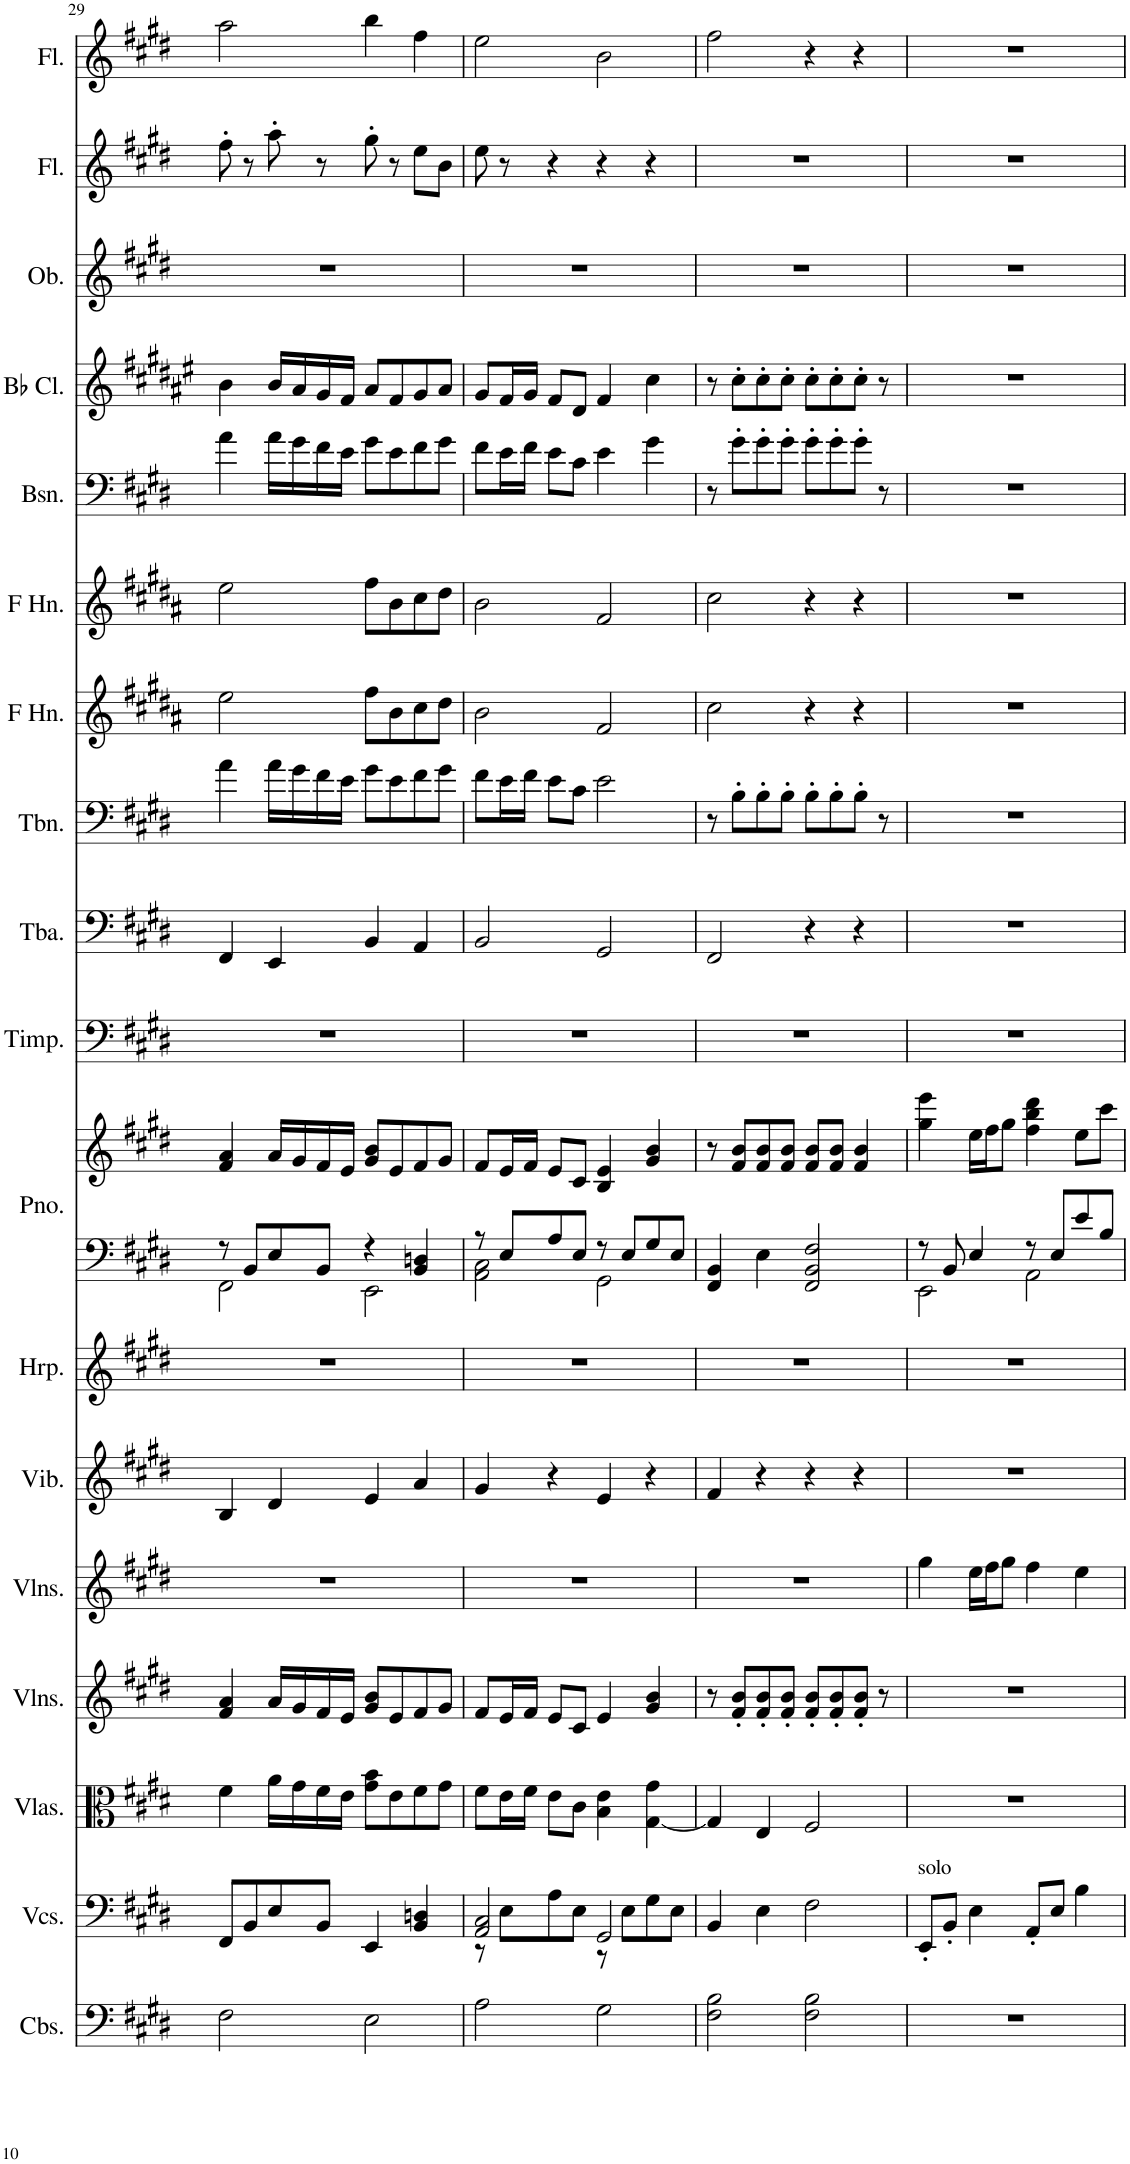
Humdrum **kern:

**kern	**kern	**kern	**kern	**kern	**kern	**kern	**kern	**kern	**kern	**kern	**kern	**kern	**kern	**kern	**kern	**kern	**kern	**kern
*part18	*part17	*part16	*part15	*part14	*part13	*part12	*part11	*part11	*part10	*part9	*part8	*part7	*part6	*part5	*part4	*part3	*part2	*part1
*staff19	*staff18	*staff17	*staff16	*staff15	*staff14	*staff13	*staff12	*staff11	*staff10	*staff9	*staff8	*staff7	*staff6	*staff5	*staff4	*staff3	*staff2	*staff1
*I"Contrabasses	*I"Violoncellos	*I"Violas	*I"Violins	*I"Violins	*I"Vibraphone	*I"Harp	*I"Piano	*	*I"Timpani	*I"Tuba	*I"Trombone	*I"Horn in F	*I"Horn in F	*I"Bassoon	*I"Bb Clarinet	*I"Oboe	*I"Flute	*I"Flute
*I'Cbs.	*I'Vcs.	*I'Vlas.	*I'Vlns.	*I'Vlns.	*I'Vib.	*I'Hrp.	*I'Pno.	*	*I'Timp.	*I'Tba.	*I'Tbn.	*	*	*I'Bsn.	*I'Bb Cl.	*I'Ob.	*I'Fl.	*I'Fl.
!!LO:PB:g=z
*clefF4	*clefF4	*clefC3	*clefG2	*clefG2	*clefG2	*clefG2	*clefF4	*clefG2	*clefF4	*clefF4	*clefF4	*clefG2	*clefG2	*clefF4	*clefG2	*clefG2	*clefG2	*clefG2
*Trd7c12	*	*	*	*	*	*	*	*	*	*	*	*Trd4c7	*Trd4c7	*	*Trd1c2	*	*	*
*k[f#c#g#d#]	*k[f#c#g#d#]	*k[f#c#g#d#]	*k[f#c#g#d#]	*k[f#c#g#d#]	*k[f#c#g#d#]	*k[f#c#g#d#]	*k[f#c#g#d#]	*k[f#c#g#d#]	*k[f#c#g#d#]	*k[f#c#g#d#]	*k[f#c#g#d#]	*k[f#c#g#d#a#]	*k[f#c#g#d#a#]	*k[f#c#g#d#]	*k[f#c#g#d#a#e#]	*k[f#c#g#d#]	*k[f#c#g#d#]	*k[f#c#g#d#]
*M4/4	*M4/4	*M4/4	*M4/4	*M4/4	*M4/4	*M4/4	*M4/4	*M4/4	*M4/4	*M4/4	*M4/4	*M4/4	*M4/4	*M4/4	*M4/4	*M4/4	*M4/4	*M4/4
=29	=29	=29	=29	=29	=29	=29	=29	=29	=29	=29	=29	=29	=29	=29	=29	=29	=29	=29
*	*	*	*	*	*	*	*^	*	*	*	*	*	*	*	*	*	*	*
2F#\	8FF#/L	4f#\	4f#/ 4a/	1r	4B/	1r	8r	2FF#\	4f#/ 4a/	1r	4FF#/	4a\	2ee\	2ee\	4a\	4b\	1r	8ff#'\	2aa\
.	8BB/	.	.	.	.	.	8BB/L	.	.	.	.	.	.	.	.	.	.	8r	.
.	8E/	16a\LL	16a/LL	.	4d#/	.	8E/	.	16a/LL	.	4EE/	16a\LL	.	.	16a\LL	16b/LL	.	8aa'\	.
.	.	16g#\	16g#/	.	.	.	.	.	16g#/	.	.	16g#\	.	.	16g#\	16a#/	.	.	.
.	8BB/J	16f#\	16f#/	.	.	.	8BB/J	.	16f#/	.	.	16f#\	.	.	16f#\	16g#/	.	8r	.
.	.	16e\JJ	16e/JJ	.	.	.	.	.	16e/JJ	.	.	16e\JJ	.	.	16e\JJ	16f#/JJ	.	.	.
2E\	4EE/	8g#\ 8b\L	8g#/ 8b/L	.	4e/	.	4r	2EE\	8g#/ 8b/L	.	4BB/	8g#\L	8ff#\L	8ff#\L	8g#\L	8a#/L	.	8gg#'\	4bb\
.	.	8e\	8e/	.	.	.	.	.	8e/	.	.	8e\	8b\	8b\	8e\	8f#/	.	8r	.
.	4BB/ 4Dn/	8f#\	8f#/	.	4a/	.	4BB/ 4Dn/	.	8f#/	.	4AA/	8f#\	8cc#\	8cc#\	8f#\	8g#/	.	8ee\L	4ff#\
.	.	8g#\J	8g#/J	.	.	.	.	.	8g#/J	.	.	8g#\J	8dd#\J	8dd#\J	8g#\J	8a#/J	.	8b\J	.
=30	=30	=30	=30	=30	=30	=30	=30	=30	=30	=30	=30	=30	=30	=30	=30	=30	=30	=30	=30
*	*^	*	*	*	*	*	*	*	*	*	*	*	*	*	*	*	*	*	*
2A\	2AA/ 2C#/	8r	8f#\L	8f#/L	1r	4g#/	1r	8r	2AA\ 2C#\	8f#/L	1r	2BB/	8f#\L	2b\	2b\	8f#\L	8g#/L	1r	8ee\	2ee\
.	.	8E\L	16e\L	16e/L	.	.	.	8E/L	.	16e/L	.	.	16e\L	.	.	16e\L	16f#/L	.	8r	.
.	.	.	16f#\JJ	16f#/JJ	.	.	.	.	.	16f#/JJ	.	.	16f#\JJ	.	.	16f#\JJ	16g#/JJ	.	.	.
.	.	8A\	8e\L	8e/L	.	4r	.	8A/	.	8e/L	.	.	8e\L	.	.	8e\L	8f#/L	.	4r	.
.	.	8E\J	8c#\J	8c#/J	.	.	.	8E/J	.	8c#/J	.	.	8c#\J	.	.	8c#\J	8d#/J	.	.	.
2G#\	2GG#/	8r	4B\ 4e\	4e/	.	4e/	.	8r	2GG#\	4B/ 4e/	.	2GG#/	2e\	2f#/	2f#/	4e\	4f#/	.	4r	2b\
.	.	8E\L	.	.	.	.	.	8E/L	.	.	.	.	.	.	.	.	.	.	.	.
.	.	8G#\	[4G#\ 4g#\	4g#/ 4b/	.	4r	.	8G#/	.	4g#/ 4b/	.	.	.	.	.	4g#\	4cc#\	.	4r	.
.	.	8E\J	.	.	.	.	.	8E/J	.	.	.	.	.	.	.	.	.	.	.	.
*	*v	*v	*	*	*	*	*	*v	*v	*	*	*	*	*	*	*	*	*	*	*
=31	=31	=31	=31	=31	=31	=31	=31	=31	=31	=31	=31	=31	=31	=31	=31	=31	=31	=31
2F#\ 2B\	4BB/	4G#/]	8r	1r	4f#/	1r	4FF#/ 4BB/	8r	1r	2FF#/	8r	2cc#\	2cc#\	8r	8r	1r	1r	2ff#\
.	.	.	8f#/' 8b/'L	.	.	.	.	8f#/ 8b/L	.	.	8B'\L	.	.	8g#'\L	8cc#'\L	.	.	.
.	4E\	4E/	8f#/' 8b/'	.	4r	.	4E\	8f#/ 8b/	.	.	8B'\	.	.	8g#'\	8cc#'\	.	.	.
.	.	.	8f#/' 8b/'J	.	.	.	.	8f#/ 8b/J	.	.	8B'\J	.	.	8g#'\J	8cc#'\J	.	.	.
2F#\ 2B\	2F#\	2F#/	8f#/' 8b/'L	.	4r	.	2FF#/ 2BB/ 2F#/	8f#/ 8b/L	.	4r	8B'\L	4r	4r	8g#'\L	8cc#'\L	.	.	4r
.	.	.	8f#/' 8b/'	.	.	.	.	8f#/ 8b/J	.	.	8B'\	.	.	8g#'\	8cc#'\	.	.	.
.	.	.	8f#/' 8b/'J	.	4r	.	.	4f#/ 4b/	.	4r	8B'\J	4r	4r	8g#'\J	8cc#'\J	.	.	4r
.	.	.	8r	.	.	.	.	.	.	.	8r	.	.	8r	8r	.	.	.
=32	=32	=32	=32	=32	=32	=32	=32	=32	=32	=32	=32	=32	=32	=32	=32	=32	=32	=32
*	*	*	*	*	*	*	*^	*	*	*	*	*	*	*	*	*	*	*
!	!LO:TX:a:t=solo	!	!	!	!	!	!	!	!	!	!	!	!	!	!	!	!	!	!
1r	8EE'/L	1r	1r	4gg#\	1r	1r	8r	2EE\	4gg#\ 4eee\	1r	1r	1r	1r	1r	1r	1r	1r	1r	1r
.	8BB'/J	.	.	.	.	.	8BB/	.	.	.	.	.	.	.	.	.	.	.	.
.	4E\	.	.	16ee\LL	.	.	4E/	.	16ee\LL	.	.	.	.	.	.	.	.	.	.
.	.	.	.	16ff#\J	.	.	.	.	16ff#\J	.	.	.	.	.	.	.	.	.	.
.	.	.	.	8gg#\J	.	.	.	.	8gg#\J	.	.	.	.	.	.	.	.	.	.
.	8AA'/L	.	.	4ff#\	.	.	8r	2AA\	4ff#\ 4bb\ 4ddd#\	.	.	.	.	.	.	.	.	.	.
.	8E/J	.	.	.	.	.	8E/L	.	.	.	.	.	.	.	.	.	.	.	.
.	4B\	.	.	4ee\	.	.	8e/	.	8ee\L	.	.	.	.	.	.	.	.	.	.
.	.	.	.	.	.	.	8B/J	.	8ccc#\J	.	.	.	.	.	.	.	.	.	.
*	*	*	*	*	*	*	*v	*v	*	*	*	*	*	*	*	*	*	*	*
=	=	=	=	=	=	=	=	=	=	=	=	=	=	=	=	=	=	=
*-	*-	*-	*-	*-	*-	*-	*-	*-	*-	*-	*-	*-	*-	*-	*-	*-	*-	*-
